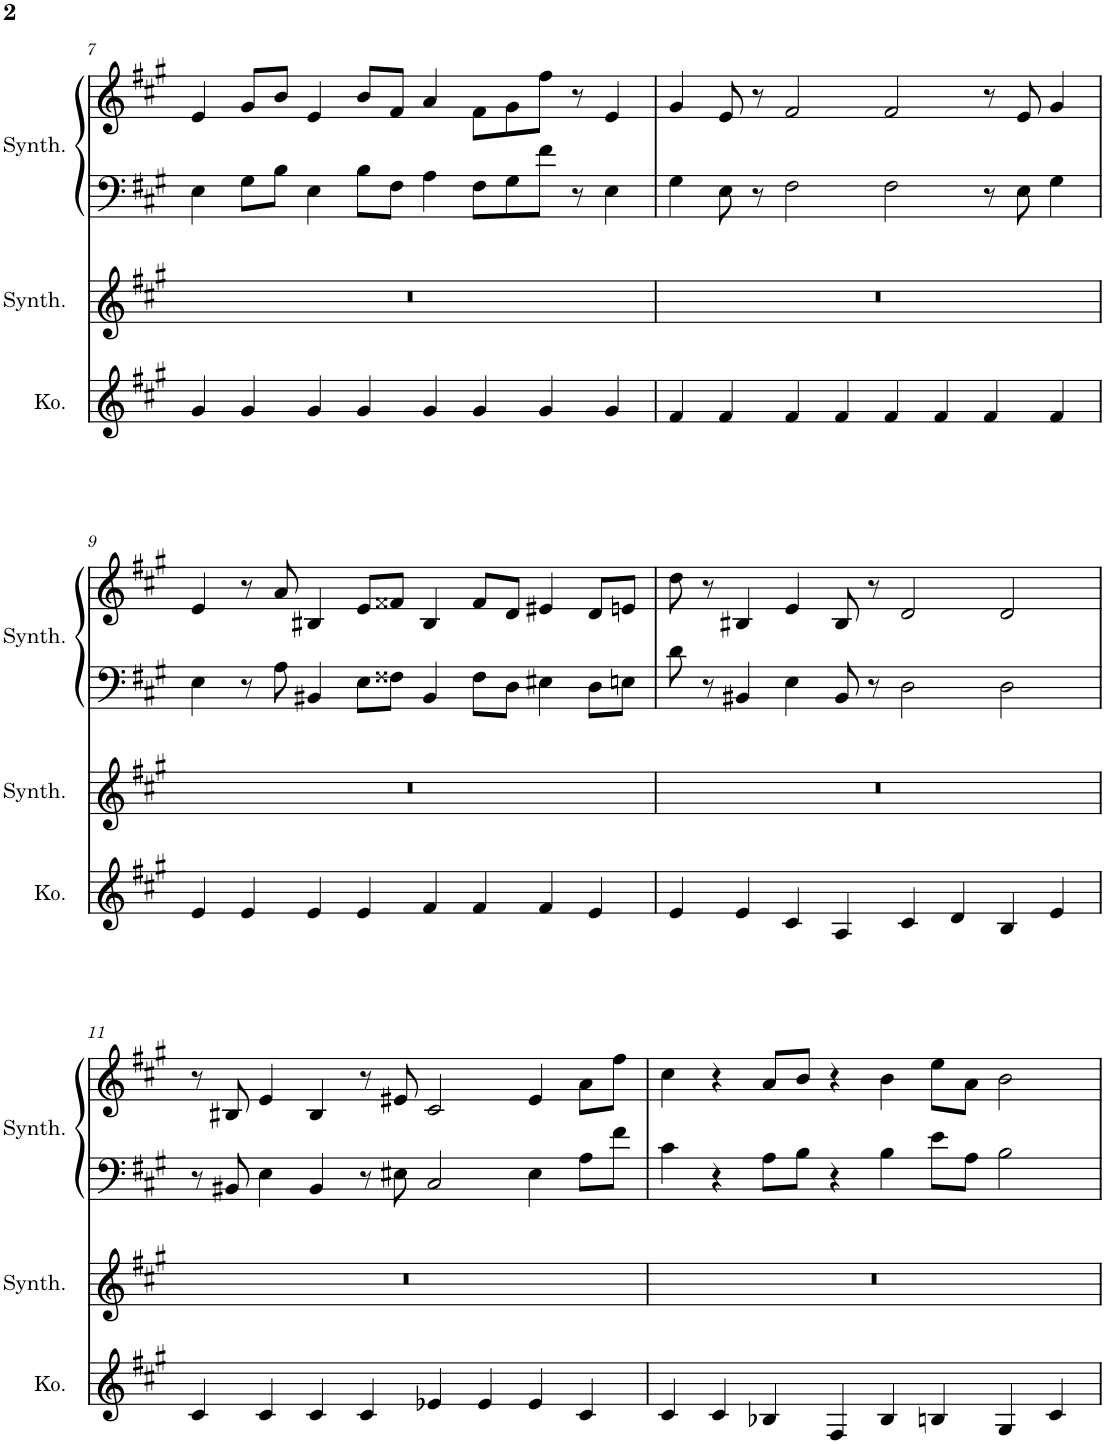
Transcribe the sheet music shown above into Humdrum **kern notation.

**kern	**kern	**kern	**kern
*part3	*part2	*part1	*part1
*staff4	*staff3	*staff2	*staff1
*I"Koto	*I"Sine Synthesizer	*I"Square Synthesizer	*
*I'Ko.	*I'Synth.	*I'Synth.	*
!!LO:PB:g=z
*clefG2	*clefG2	*clefF4	*clefG2
*k[f#c#g#]	*k[f#c#g#]	*k[f#c#g#]	*k[f#c#g#]
*M8/4	*M8/4	*M8/4	*M8/4
=7	=7	=7	=7
4g#/	0r	4E\	4e/
4g#/	.	8G#\L	8g#/L
.	.	8B\J	8b/J
4g#/	.	4E\	4e/
4g#/	.	8B\L	8b/L
.	.	8F#\J	8f#/J
4g#/	.	4A\	4a/
4g#/	.	8F#\L	8f#\L
.	.	8G#\	8g#\
4g#/	.	8f#\J	8ff#\J
.	.	8r	8r
4g#/	.	4E\	4e/
=8	=8	=8	=8
4f#/	0r	4G#\	4g#/
4f#/	.	8E\	8e/
.	.	8r	8r
4f#/	.	2F#\	2f#/
4f#/	.	.	.
4f#/	.	2F#\	2f#/
4f#/	.	.	.
4f#/	.	8r	8r
.	.	8E\	8e/
4f#/	.	4G#\	4g#/
!!LO:LB:g=z
=9	=9	=9	=9
4e/	0r	4E\	4e/
4e/	.	8r	8r
.	.	8A\	8a/
4e/	.	4BB#X/	4B#X/
4e/	.	8E\L	8e/L
.	.	8F##X\J	8f##X/J
4f#/	.	4BB#/	4B#/
4f#/	.	8F##\L	8f##/L
.	.	8D\J	8d/J
4f#/	.	4E#X\	4e#X/
4e/	.	8D\L	8d/L
.	.	8En\J	8en/J
=10	=10	=10	=10
4e/	0r	8d\	8dd\
.	.	8r	8r
4e/	.	4BB#X/	4B#X/
4c#/	.	4E\	4e/
4A/	.	8BB#/	8B#/
.	.	8r	8r
4c#/	.	2D\	2d/
4d/	.	.	.
4B/	.	2D\	2d/
4e/	.	.	.
!!LO:LB:g=z
=11	=11	=11	=11
4c#/	0r	8r	8r
.	.	8BB#X/	8B#X/
4c#/	.	4E\	4e/
4c#/	.	4BB#/	4B#/
4c#/	.	8r	8r
.	.	8E#X\	8e#X/
4e-X/	.	2C#/	2c#/
4e-/	.	.	.
4e-/	.	4E#\	4e#/
4c#/	.	8A\L	8a\L
.	.	8f#\J	8ff#\J
=12	=12	=12	=12
4c#/	0r	4c#\	4cc#\
4c#/	.	4r	4r
4B-X/	.	8A\L	8a/L
.	.	8B\J	8b/J
4F#/	.	4r	4r
4B-/	.	4B\	4b\
4Bn/	.	8e\L	8ee\L
.	.	8A\J	8a\J
4G#/	.	2B\	2b\
4c#/	.	.	.
=	=	=	=
*-	*-	*-	*-
